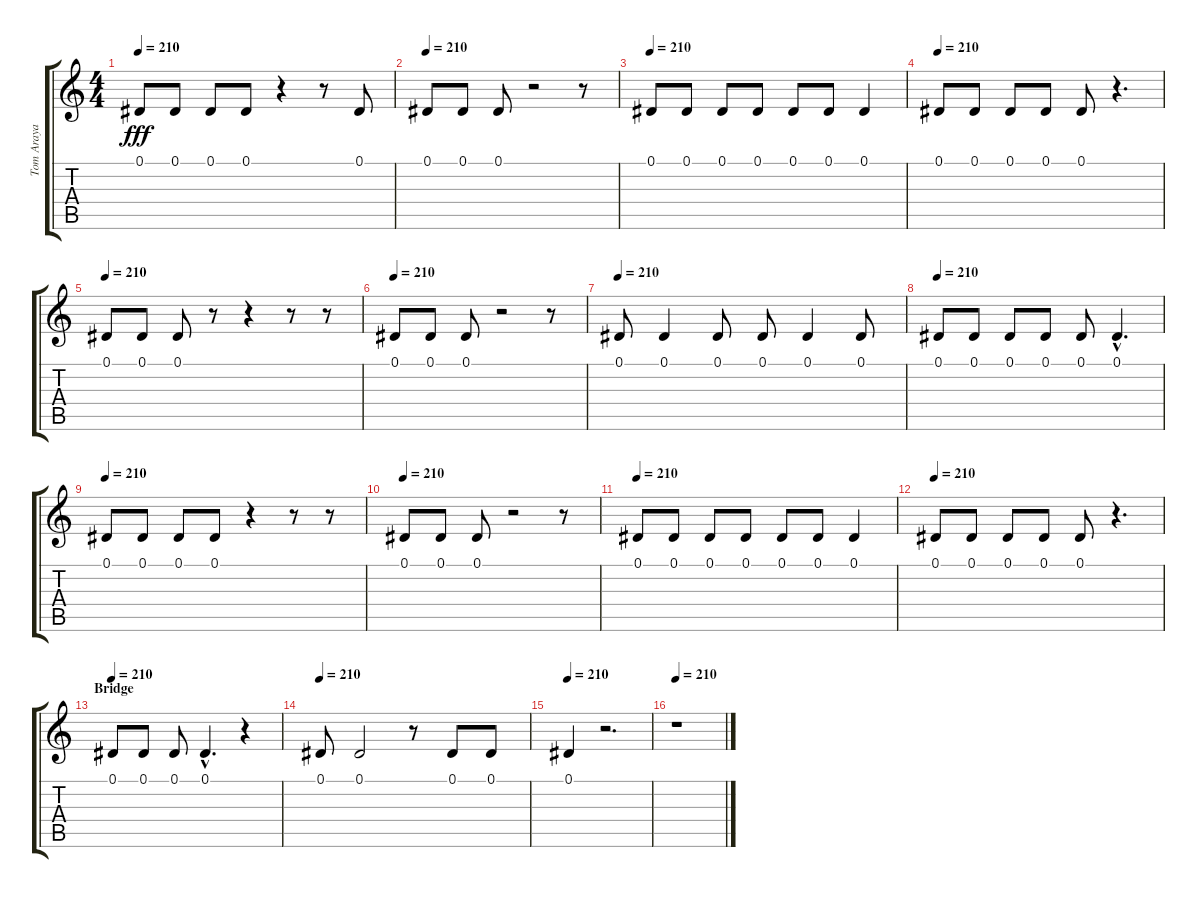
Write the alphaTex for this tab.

\track ("Tom Araya" "Tom Araya") {instrument gunshot}
\staff {score tabs}
\tuning (Eb4 Bb3 Gb3 Db3 Ab2 Eb2) {hide}
\ts (4 4)
\tempo 210
\clef g2
\ks c
0.1.8{dy fff} 0.1.8 0.1.8 0.1.8 r.4 r.8 0.1.8 |
\tempo 210
0.1.8 0.1.8 0.1.8 r.2 r.8 |
\tempo 210
0.1.8 0.1.8 0.1.8 0.1.8 0.1.8 0.1.8 0.1.4 |
\tempo 210
0.1.8 0.1.8 0.1.8 0.1.8 0.1.8 r.4{d} |
\tempo 210
0.1.8 0.1.8 0.1.8 r.8 r.4 r.8 r.8 |
\tempo 210
0.1.8 0.1.8 0.1.8 r.2 r.8 |
\tempo 210
0.1.8 0.1.4 0.1.8 0.1.8 0.1.4 0.1.8 |
\tempo 210
0.1.8 0.1.8 0.1.8 0.1.8 0.1.8 0.1{hac}.4{d} |
\tempo 210
0.1.8 0.1.8 0.1.8 0.1.8 r.4 r.8 r.8 |
\tempo 210
0.1.8 0.1.8 0.1.8 r.2 r.8 |
\tempo 210
0.1.8 0.1.8 0.1.8 0.1.8 0.1.8 0.1.8 0.1.4 |
\tempo 210
0.1.8 0.1.8 0.1.8 0.1.8 0.1.8 r.4{d} |
\section ("" "Bridge")
\tempo 210
0.1.8 0.1.8 0.1.8 0.1{hac}.4{d} r.4 |
\tempo 210
0.1.8 0.1.2 r.8 0.1.8 0.1.8 |
\tempo 210
0.1.4 r.2{d} |
\tempo 210
r.1
